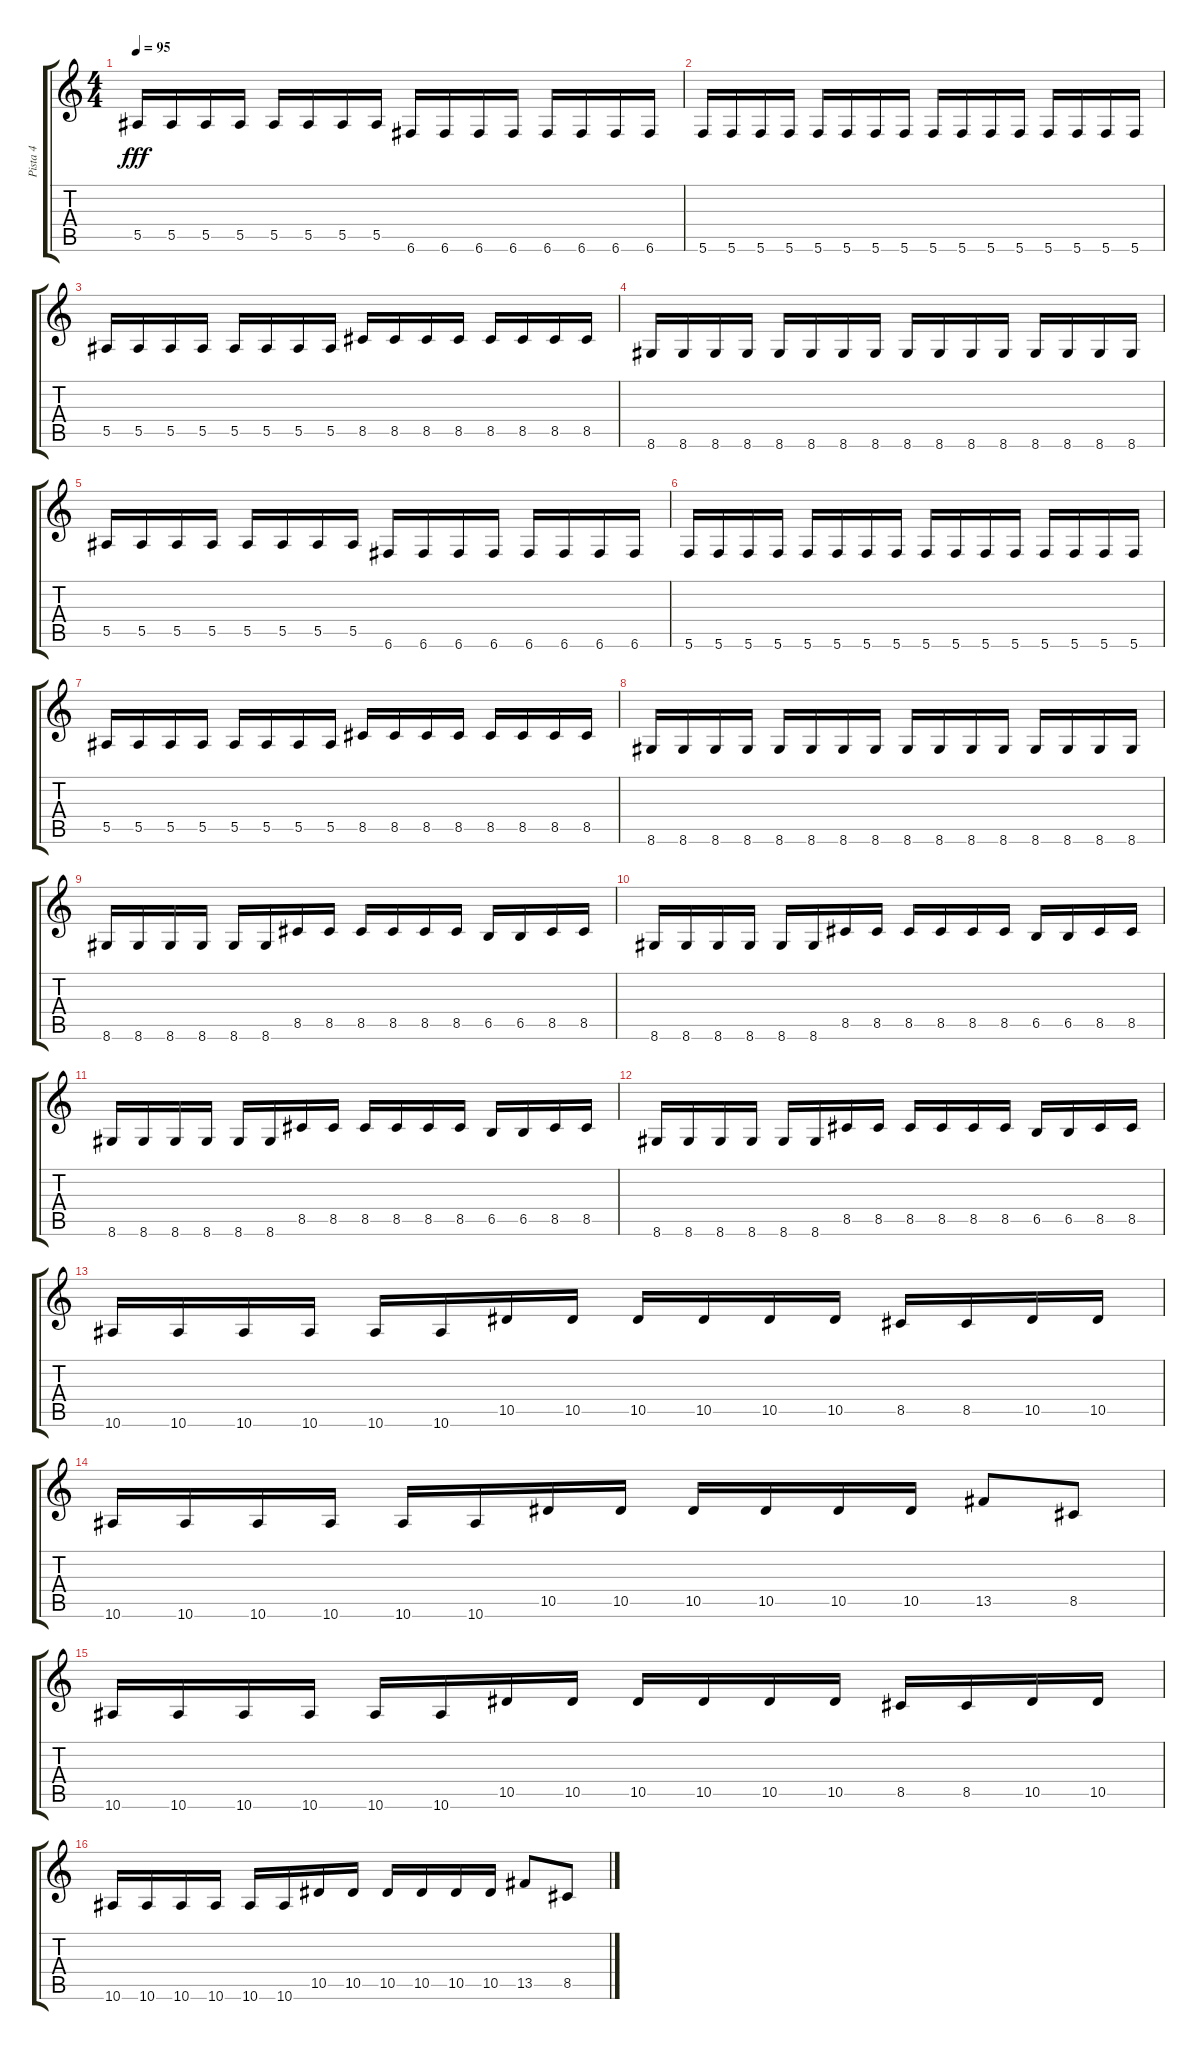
\track ("Pista 4" "Pista 4") {instrument electricbassfinger}
\staff {score tabs}
\tuning (C4 G3 Eb3 Bb2 F2 C2) {hide}
\ts (4 4)
\tempo 95
\clef g2
\ks c
5.5.16{dy fff} 5.5.16 5.5.16 5.5.16 5.5.16 5.5.16 5.5.16 5.5.16 6.6.16 6.6.16 6.6.16 6.6.16 6.6.16 6.6.16 6.6.16 6.6.16 |
5.6.16 5.6.16 5.6.16 5.6.16 5.6.16 5.6.16 5.6.16 5.6.16 5.6.16 5.6.16 5.6.16 5.6.16 5.6.16 5.6.16 5.6.16 5.6.16 |
5.5.16 5.5.16 5.5.16 5.5.16 5.5.16 5.5.16 5.5.16 5.5.16 8.5.16 8.5.16 8.5.16 8.5.16 8.5.16 8.5.16 8.5.16 8.5.16 |
8.6.16 8.6.16 8.6.16 8.6.16 8.6.16 8.6.16 8.6.16 8.6.16 8.6.16 8.6.16 8.6.16 8.6.16 8.6.16 8.6.16 8.6.16 8.6.16 |
5.5.16 5.5.16 5.5.16 5.5.16 5.5.16 5.5.16 5.5.16 5.5.16 6.6.16 6.6.16 6.6.16 6.6.16 6.6.16 6.6.16 6.6.16 6.6.16 |
5.6.16 5.6.16 5.6.16 5.6.16 5.6.16 5.6.16 5.6.16 5.6.16 5.6.16 5.6.16 5.6.16 5.6.16 5.6.16 5.6.16 5.6.16 5.6.16 |
5.5.16 5.5.16 5.5.16 5.5.16 5.5.16 5.5.16 5.5.16 5.5.16 8.5.16 8.5.16 8.5.16 8.5.16 8.5.16 8.5.16 8.5.16 8.5.16 |
8.6.16 8.6.16 8.6.16 8.6.16 8.6.16 8.6.16 8.6.16 8.6.16 8.6.16 8.6.16 8.6.16 8.6.16 8.6.16 8.6.16 8.6.16 8.6.16 |
8.6.16 8.6.16 8.6.16 8.6.16 8.6.16 8.6.16 8.5.16 8.5.16 8.5.16 8.5.16 8.5.16 8.5.16 6.5.16 6.5.16 8.5.16 8.5.16 |
8.6.16 8.6.16 8.6.16 8.6.16 8.6.16 8.6.16 8.5.16 8.5.16 8.5.16 8.5.16 8.5.16 8.5.16 6.5.16 6.5.16 8.5.16 8.5.16 |
8.6.16 8.6.16 8.6.16 8.6.16 8.6.16 8.6.16 8.5.16 8.5.16 8.5.16 8.5.16 8.5.16 8.5.16 6.5.16 6.5.16 8.5.16 8.5.16 |
8.6.16 8.6.16 8.6.16 8.6.16 8.6.16 8.6.16 8.5.16 8.5.16 8.5.16 8.5.16 8.5.16 8.5.16 6.5.16 6.5.16 8.5.16 8.5.16 |
10.6.16 10.6.16 10.6.16 10.6.16 10.6.16 10.6.16 10.5.16 10.5.16 10.5.16 10.5.16 10.5.16 10.5.16 8.5.16 8.5.16 10.5.16 10.5.16 |
10.6.16 10.6.16 10.6.16 10.6.16 10.6.16 10.6.16 10.5.16 10.5.16 10.5.16 10.5.16 10.5.16 10.5.16 13.5.8 8.5.8 |
10.6.16 10.6.16 10.6.16 10.6.16 10.6.16 10.6.16 10.5.16 10.5.16 10.5.16 10.5.16 10.5.16 10.5.16 8.5.16 8.5.16 10.5.16 10.5.16 |
10.6.16 10.6.16 10.6.16 10.6.16 10.6.16 10.6.16 10.5.16 10.5.16 10.5.16 10.5.16 10.5.16 10.5.16 13.5.8 8.5.8
